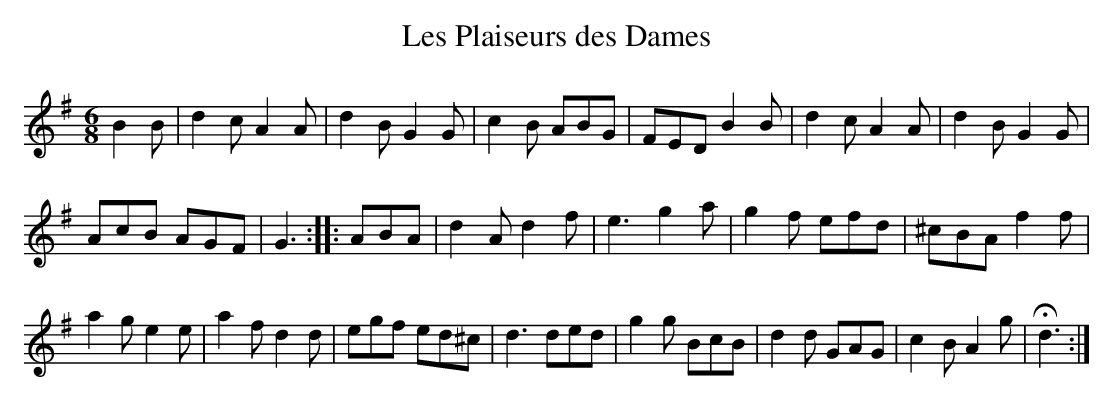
X:1
T:Les Plaiseurs des Dames
M:6/8
K:G
B2B|\
d2c A2A| d2B G2G| c2B ABG| FED B2B|\
d2c A2A| d2B G2G|
AcB AGF| G3 ::\
ABA|\
d2A d2f| e3 g2a| g2f efd| ^cBA f2f|
a2g e2e| a2f d2d| egf ed^c| d3 ded|\
g2g BcB| d2d GAG| c2B A2g| Hd3:|
